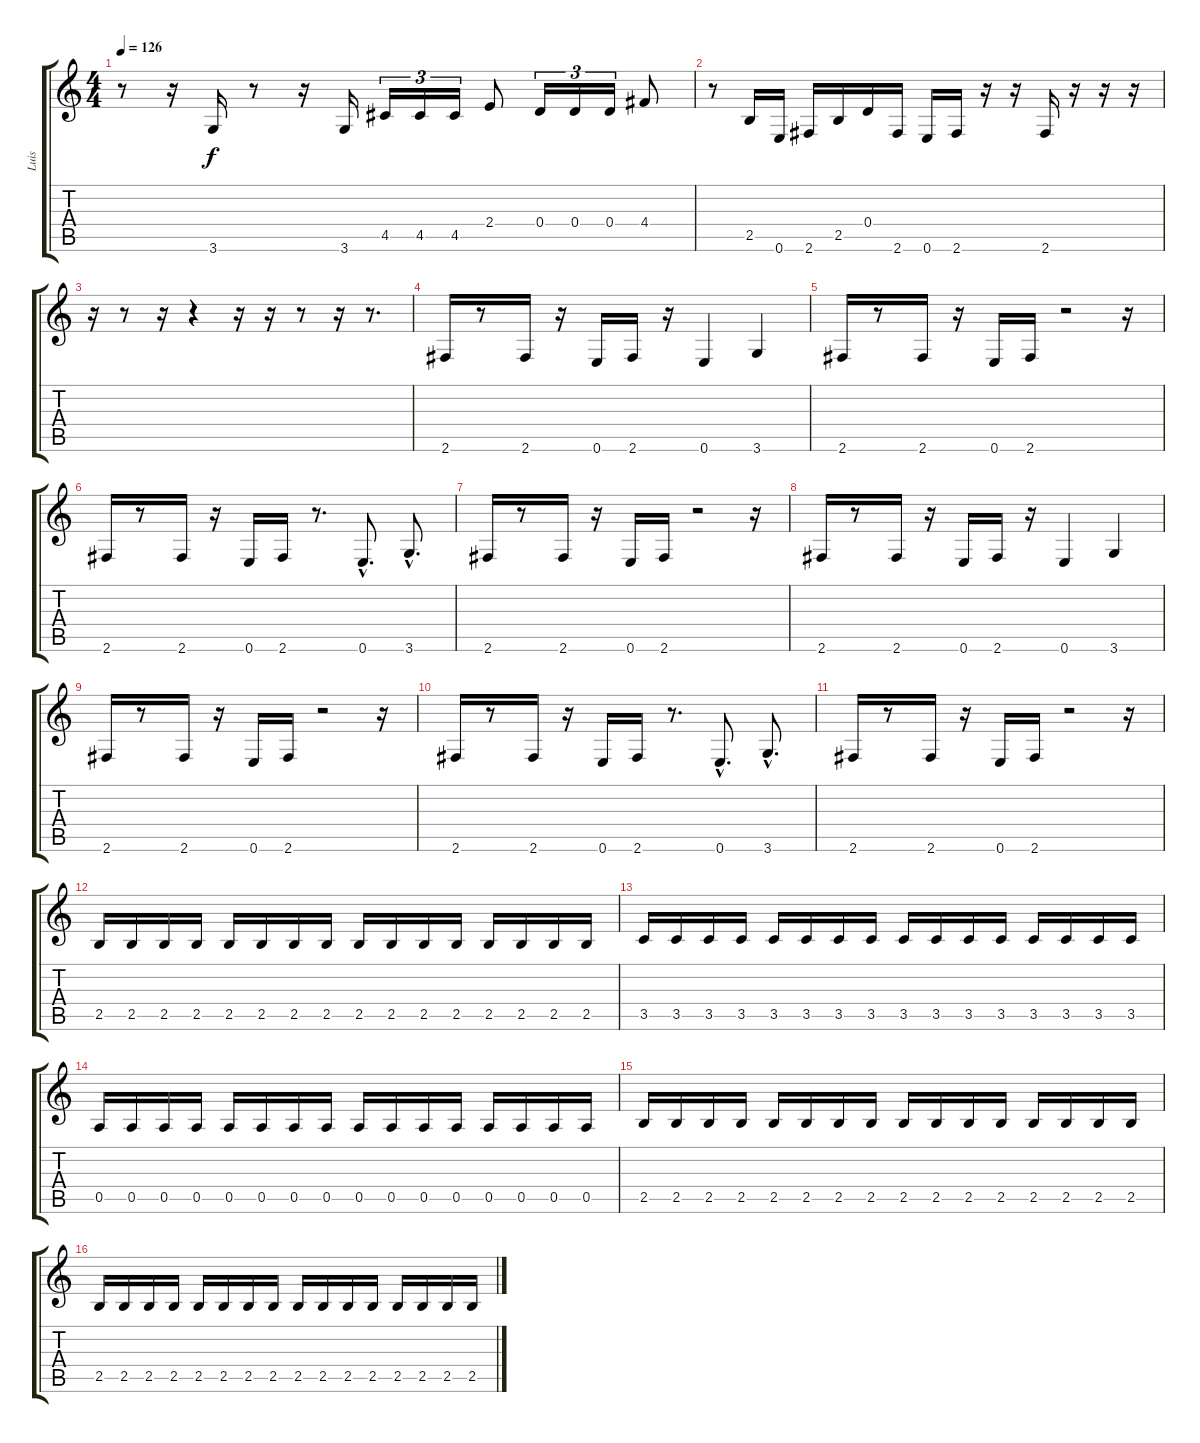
\track ("Luis" "Luis") {instrument fretlessbass}
\staff {score tabs}
\tuning (E4 B3 G3 D3 A2 E2) {hide}
\ts (4 4)
\tempo 126
\clef g2
\ks c
r.8{dy f} r.16 3.6.16 r.8 r.16 3.6.16 4.5.16{tu (3 2)} 4.5.16{tu (3 2)} 4.5.16{tu (3 2)} 2.4.8 0.4.16{tu (3 2)} 0.4.16{tu (3 2)} 0.4.16{tu (3 2)} 4.4.8 |
r.8 2.5.16 0.6.16 2.6.16 2.5.16 0.4.16 2.6.16 0.6.16 2.6.16 r.16 r.16 2.6.16 r.16 r.16 r.16 |
r.16 r.8 r.16 r.4 r.16 r.16 r.8 r.16 r.8{d} |
2.6.16 r.8 2.6.16 r.16 0.6.16 2.6.16 r.16 0.6.4 3.6.4 |
2.6.16 r.8 2.6.16 r.16 0.6.16 2.6.16 r.2 r.16 |
2.6.16 r.8 2.6.16 r.16 0.6.16 2.6.16 r.8{d} 0.6{hac}.8{d} 3.6{hac}.8{d} |
2.6.16 r.8 2.6.16 r.16 0.6.16 2.6.16 r.2 r.16 |
2.6.16 r.8 2.6.16 r.16 0.6.16 2.6.16 r.16 0.6.4 3.6.4 |
2.6.16 r.8 2.6.16 r.16 0.6.16 2.6.16 r.2 r.16 |
2.6.16 r.8 2.6.16 r.16 0.6.16 2.6.16 r.8{d} 0.6{hac}.8{d} 3.6{hac}.8{d} |
2.6.16 r.8 2.6.16 r.16 0.6.16 2.6.16 r.2 r.16 |
2.5.16 2.5.16 2.5.16 2.5.16 2.5.16 2.5.16 2.5.16 2.5.16 2.5.16 2.5.16 2.5.16 2.5.16 2.5.16 2.5.16 2.5.16 2.5.16 |
3.5.16 3.5.16 3.5.16 3.5.16 3.5.16 3.5.16 3.5.16 3.5.16 3.5.16 3.5.16 3.5.16 3.5.16 3.5.16 3.5.16 3.5.16 3.5.16 |
0.5.16 0.5.16 0.5.16 0.5.16 0.5.16 0.5.16 0.5.16 0.5.16 0.5.16 0.5.16 0.5.16 0.5.16 0.5.16 0.5.16 0.5.16 0.5.16 |
2.5.16 2.5.16 2.5.16 2.5.16 2.5.16 2.5.16 2.5.16 2.5.16 2.5.16 2.5.16 2.5.16 2.5.16 2.5.16 2.5.16 2.5.16 2.5.16 |
2.5.16 2.5.16 2.5.16 2.5.16 2.5.16 2.5.16 2.5.16 2.5.16 2.5.16 2.5.16 2.5.16 2.5.16 2.5.16 2.5.16 2.5.16 2.5.16
